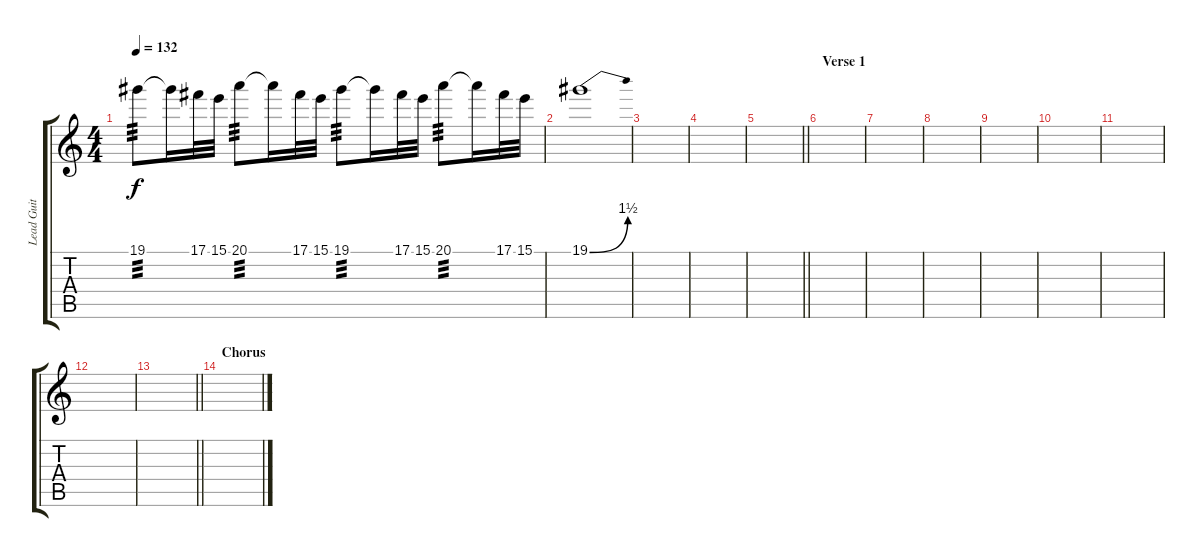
\track ("Lead Guit" "Lead Guit") {instrument distortionguitar}
\staff {score tabs}
\tuning (Db4 Ab3 E3 B2 Gb2 Db2) {hide}
\ts (4 4)
\tempo 132
\clef g2
\ks c
19.1.8{tp 3 dy f} 19.1{t}.16 17.1.32 15.1.32 20.1.8{tp 3} 20.1{t}.16 17.1.32 15.1.32 19.1.8{tp 3} 19.1{t}.16 17.1.32 15.1.32 20.1.8{tp 3} 20.1{t}.16 17.1.32 15.1.32 |
19.1{be (bend 0 0 60 6)}.1 |
|
|
\barLineRight lightlight
|
\section ("" "Verse 1")
|
|
|
|
|
|
|
\barLineRight lightlight
|
\section ("" "Chorus")
